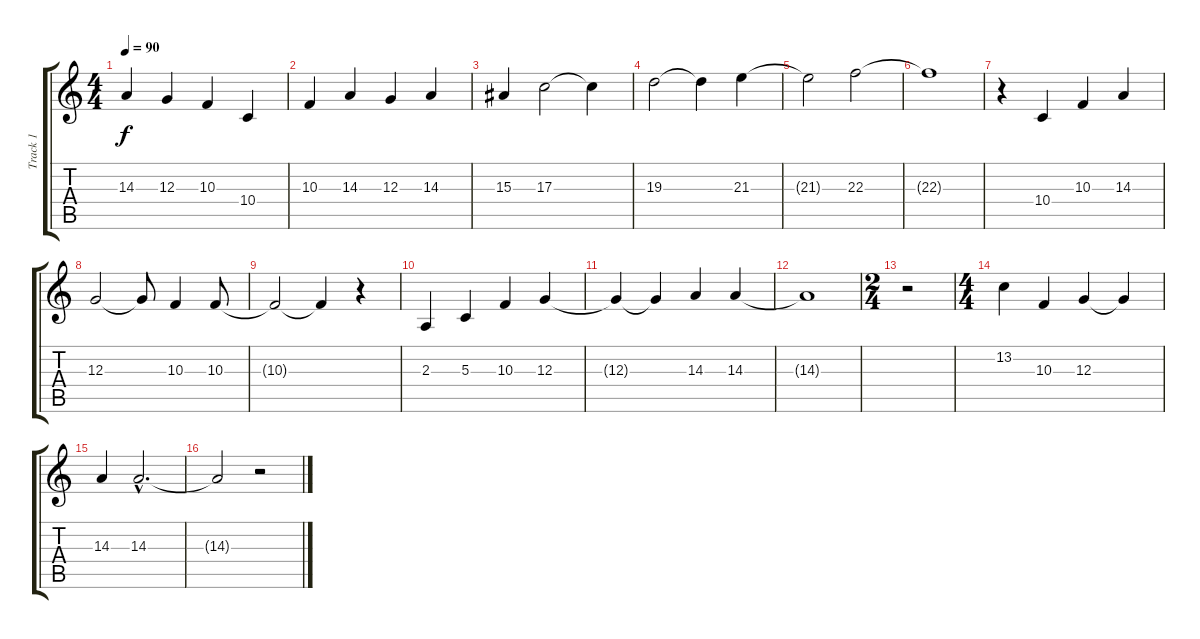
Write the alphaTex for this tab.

\track ("Track 1" "Track 1") {instrument stringensemble2}
\staff {score tabs}
\tuning (E4 B3 G3 D3 A2 E2) {hide}
\ts (4 4)
\tempo 90
\clef g2
\ks c
14.3.4{dy f} 12.3.4 10.3.4 10.4.4 |
10.3.4 14.3.4 12.3.4 14.3.4 |
15.3.4 17.3.2 17.3{t}.4 |
19.3.2 19.3{t}.4 21.3.4 |
21.3{t}.2 22.3.2 |
22.3{t}.1 |
r.4 10.4.4 10.3.4 14.3.4 |
12.3.2 12.3{t}.8 10.3.4 10.3.8 |
10.3{t}.2 10.3{t}.4 r.4 |
2.3.4 5.3.4 10.3.4 12.3.4 |
12.3{t}.4 12.3{t}.4 14.3.4 14.3.4 |
14.3{t}.1 |
\ts (2 4)
r.2 |
\ts (4 4)
13.2.4 10.3.4 12.3.4 12.3{t}.4 |
14.3.4 14.3{hac}.2{d} |
14.3{t}.2 r.2
